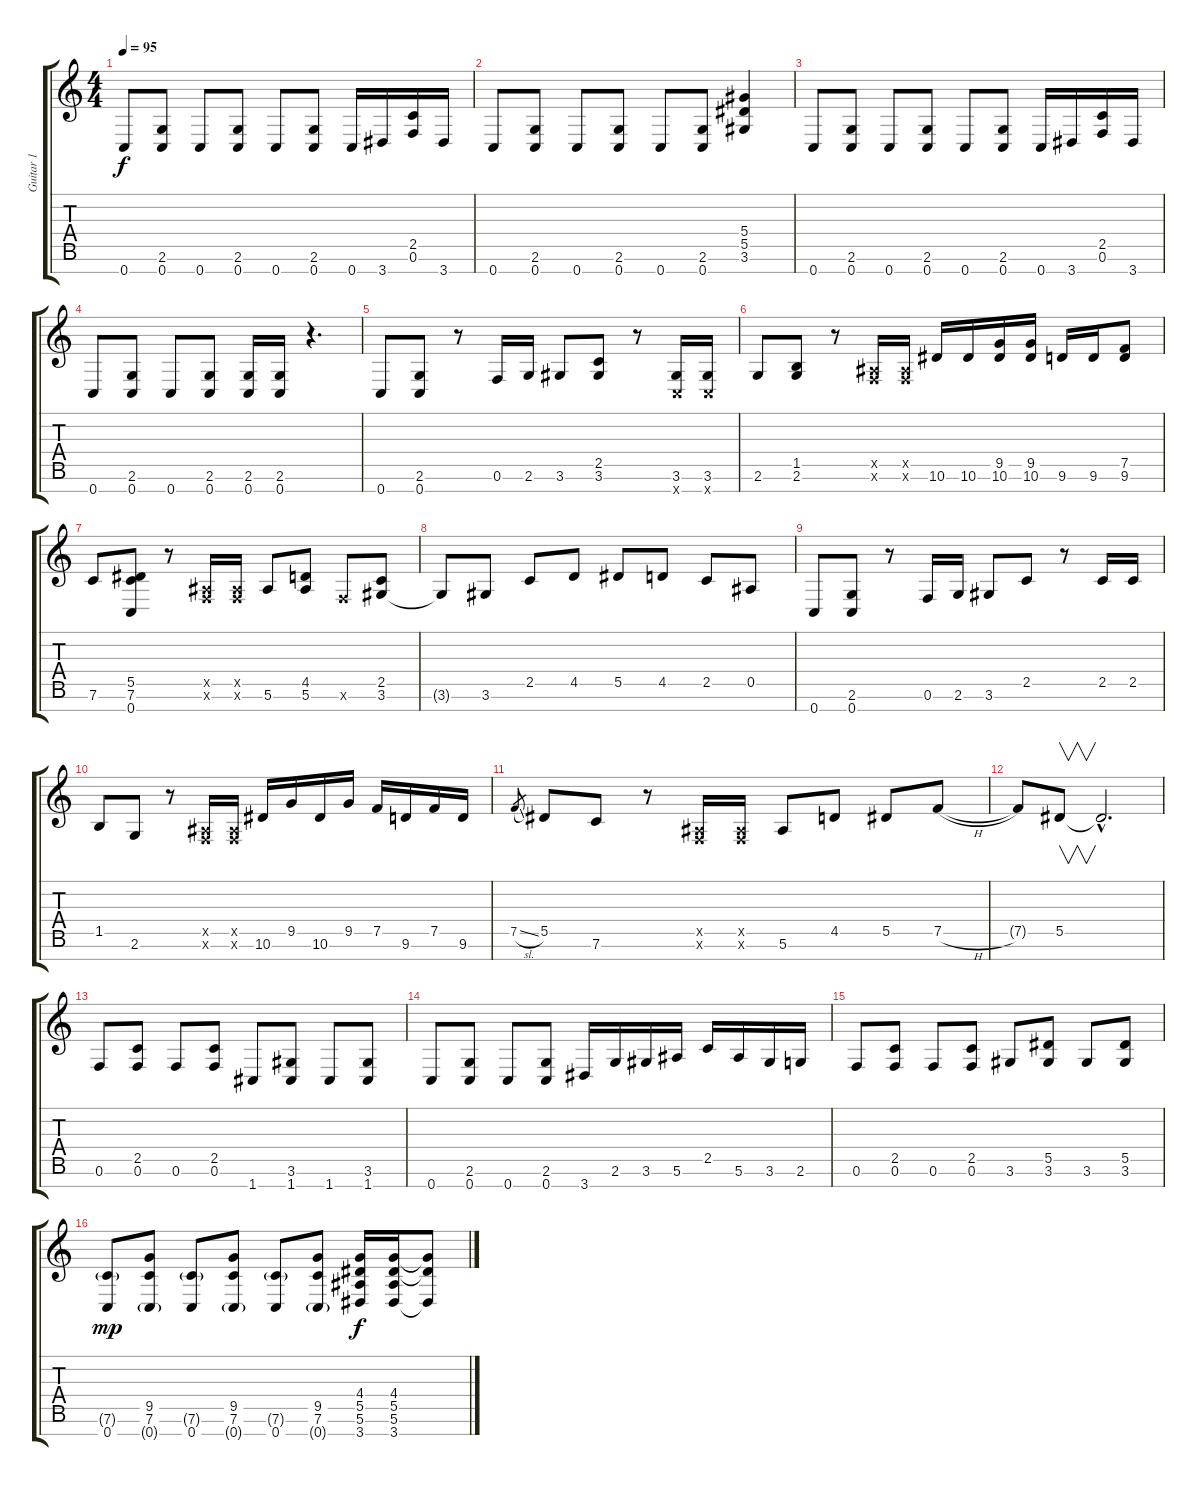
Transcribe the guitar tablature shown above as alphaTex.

\track ("Guitar 1" "Guitar 1") {instrument distortionguitar}
\staff {score tabs}
\tuning (F4 C4 Ab3 Eb3 Bb2 F2 C2) {hide}
\ts (4 4)
\tempo 95
\clef g2
\ks c
0.7.8{dy f} (2.6 0.7).8 0.7.8 (2.6 0.7).8 0.7.8 (2.6 0.7).8 0.7.16 3.7.16 (2.5 0.6).16 3.7.16 |
0.7.8 (2.6 0.7).8 0.7.8 (2.6 0.7).8 0.7.8 (2.6 0.7).8 (5.4 5.5 3.6).4 |
0.7.8 (2.6 0.7).8 0.7.8 (2.6 0.7).8 0.7.8 (2.6 0.7).8 0.7.16 3.7.16 (2.5 0.6).16 3.7.16 |
0.7.8 (2.6 0.7).8 0.7.8 (2.6 0.7).8 (2.6 0.7).16 (2.6 0.7).16 r.4{d} |
0.7.8 (2.6 0.7).8 r.8 0.6.16 2.6.16 3.6.8 (2.5 3.6).8 r.8 (3.6 0.7{x}).16 (3.6 0.7{x}).16 |
2.6.8 (1.5 2.6).8 r.8 (0.5{x} 0.6{x}).16 (0.5{x} 0.6{x}).16 10.6.16 10.6.16 (9.5 10.6).16 (9.5 10.6).16 9.6.16 9.6.16 (7.5 9.6).8 |
7.6.8 (5.5 7.6 0.7).8 r.8 (0.5{x} 0.6{x}).16 (0.5{x} 0.6{x}).16 5.6.8 (4.5 5.6).8 0.6{x}.8 (2.5 3.6).8 |
3.6{t}.8 3.6.8 2.5.8 4.5.8 5.5.8 4.5.8 2.5.8 0.5.8 |
0.7.8 (2.6 0.7).8 r.8 0.6.16 2.6.16 3.6.8 2.5.8 r.8 2.5.16 2.5.16 |
1.5.8 2.6.8 r.8 (0.5{x} 0.6{x}).16 (0.5{x} 0.6{x}).16 10.6.16 9.5.16 10.6.16 9.5.16 7.5.16 9.6.16 7.5.16 9.6.16 |
7.5{sl}.8{gr} 5.5.8 7.6.8 r.8 (0.5{x} 0.6{x}).16 (0.5{x} 0.6{x}).16 5.6.8 4.5.8 5.5.8 7.5{h}.8 |
7.5{t}.8 5.5.8{v} 5.5{hac t}.2{d} |
0.6.8 (2.5 0.6).8 0.6.8 (2.5 0.6).8 1.7.8 (3.6 1.7).8 1.7.8 (3.6 1.7).8 |
0.7.8 (2.6 0.7).8 0.7.8 (2.6 0.7).8 3.7.16 2.6.16 3.6.16 5.6.16 2.5.16 5.6.16 3.6.16 2.6.16 |
0.6.8 (2.5 0.6).8 0.6.8 (2.5 0.6).8 3.6.8 (5.5 3.6).8 3.6.8 (5.5 3.6).8 |
(7.6{g} 0.7).8{dy mp} (9.5 7.6 0.7{g}).8 (7.6{g} 0.7).8 (9.5 7.6 0.7{g}).8 (7.6{g} 0.7).8 (9.5 7.6 0.7{g}).8 (4.4 5.5 5.6 3.7).16{dy f} (4.4 5.5 5.6 3.7).16 (4.4{t} 5.5{t} 3.7{t}).8
